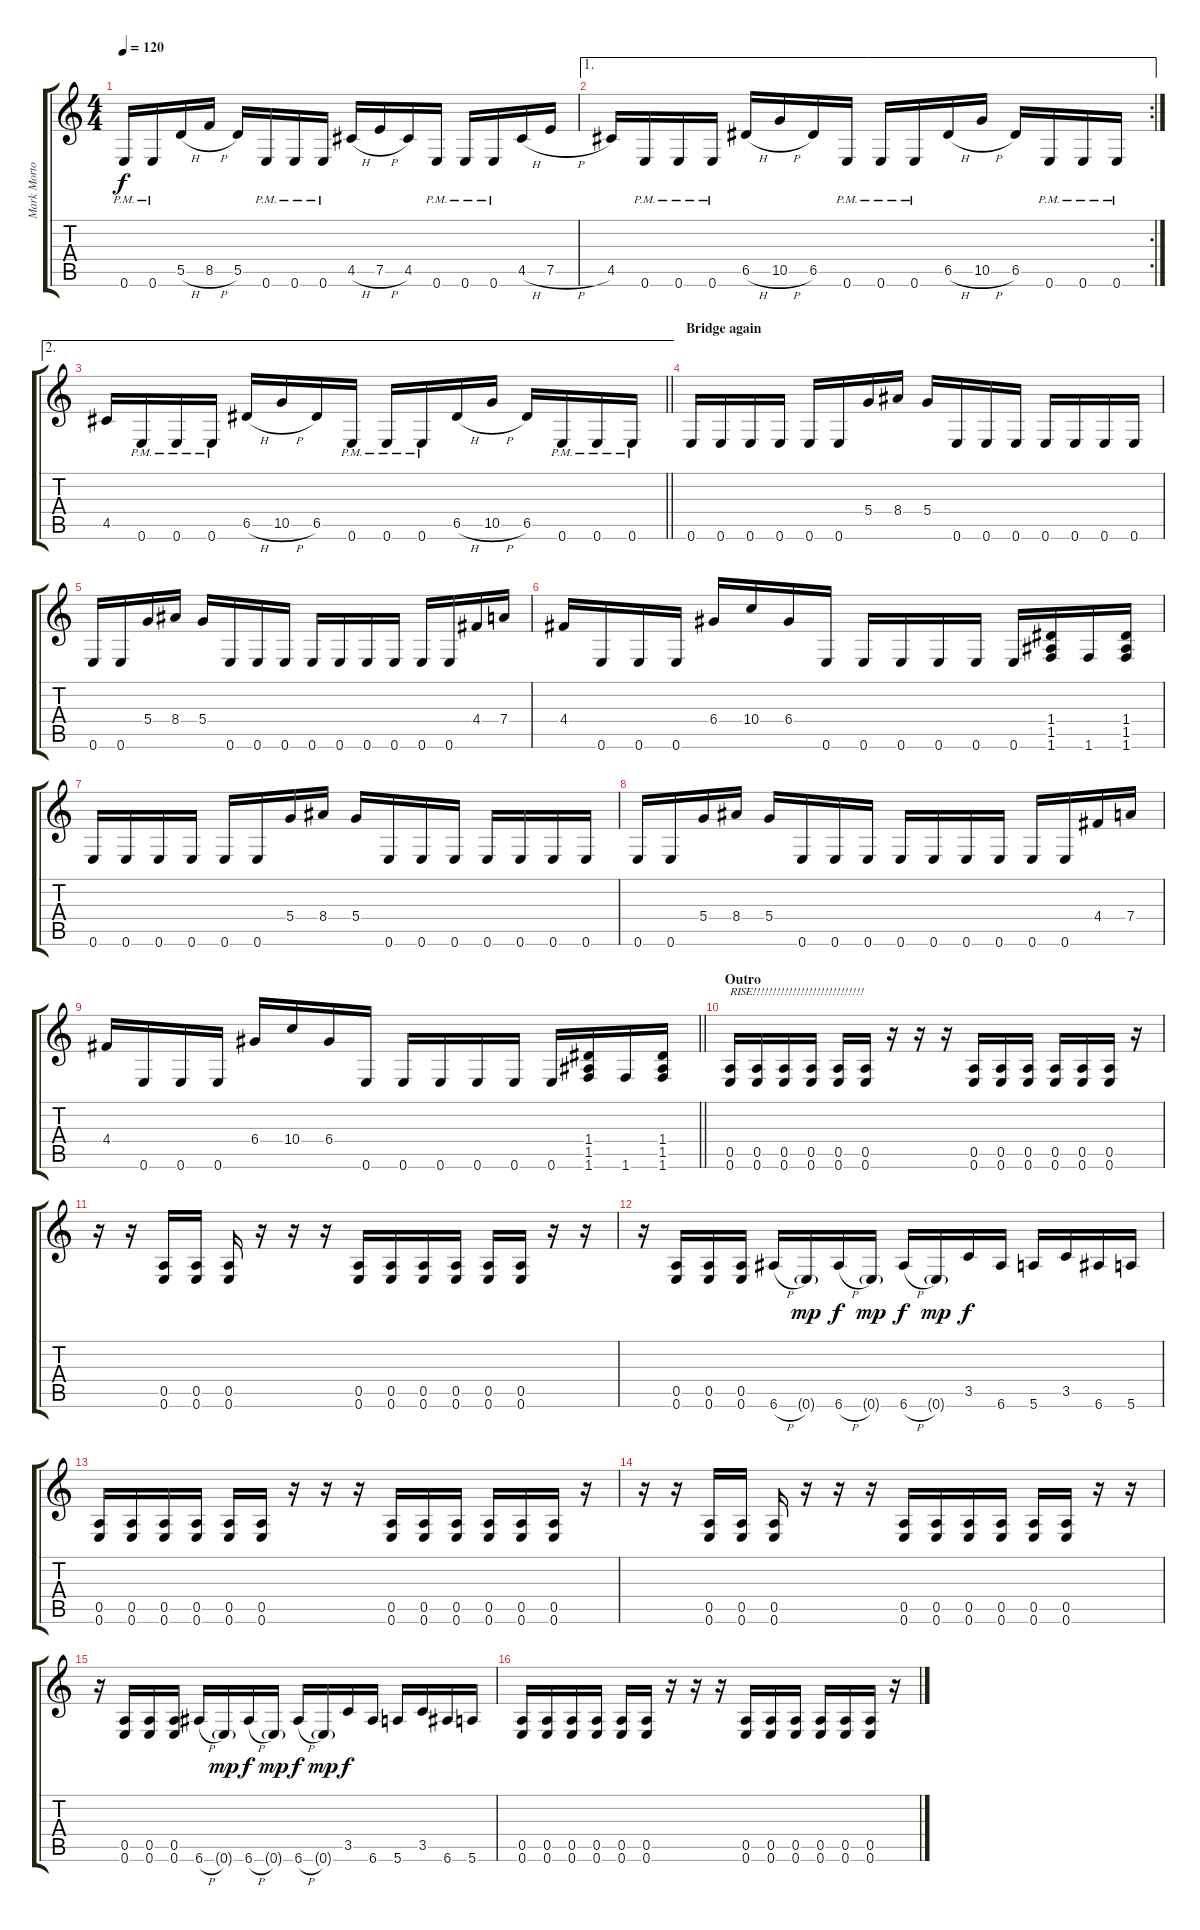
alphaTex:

\track ("Mark Morton" "Mark Morto") {instrument distortionguitar}
\staff {score tabs}
\tuning (E4 B3 G3 D3 A2 E2) {hide}
\ts (4 4)
\tempo 120
\clef g2
\ks c
0.6{pm}.16{dy f} 0.6{pm}.16 5.5{h}.16 8.5{h}.16 5.5.16 0.6{pm}.16 0.6{pm}.16 0.6{pm}.16 4.5{h}.16 7.5{h}.16 4.5.16 0.6{pm}.16 0.6{pm}.16 0.6{pm}.16 4.5{h}.16 7.5{h}.16 |
\ae 1
\rc 2
4.5.16 0.6{pm}.16 0.6{pm}.16 0.6{pm}.16 6.5{h}.16 10.5{h}.16 6.5.16 0.6{pm}.16 0.6{pm}.16 0.6{pm}.16 6.5{h}.16 10.5{h}.16 6.5.16 0.6{pm}.16 0.6{pm}.16 0.6{pm}.16 |
\ae 2
\barLineRight lightlight
4.5.16 0.6{pm}.16 0.6{pm}.16 0.6{pm}.16 6.5{h}.16 10.5{h}.16 6.5.16 0.6{pm}.16 0.6{pm}.16 0.6{pm}.16 6.5{h}.16 10.5{h}.16 6.5.16 0.6{pm}.16 0.6{pm}.16 0.6{pm}.16 |
\section ("" "Bridge again")
0.6.16 0.6.16 0.6.16 0.6.16 0.6.16 0.6.16 5.4.16 8.4.16 5.4.16 0.6.16 0.6.16 0.6.16 0.6.16 0.6.16 0.6.16 0.6.16 |
0.6.16 0.6.16 5.4.16 8.4.16 5.4.16 0.6.16 0.6.16 0.6.16 0.6.16 0.6.16 0.6.16 0.6.16 0.6.16 0.6.16 4.4.16 7.4.16 |
4.4.16 0.6.16 0.6.16 0.6.16 6.4.16 10.4.16 6.4.16 0.6.16 0.6.16 0.6.16 0.6.16 0.6.16 0.6.16 (1.4 1.5 1.6).16 1.6.16 (1.4 1.5 1.6).16 |
0.6.16 0.6.16 0.6.16 0.6.16 0.6.16 0.6.16 5.4.16 8.4.16 5.4.16 0.6.16 0.6.16 0.6.16 0.6.16 0.6.16 0.6.16 0.6.16 |
0.6.16 0.6.16 5.4.16 8.4.16 5.4.16 0.6.16 0.6.16 0.6.16 0.6.16 0.6.16 0.6.16 0.6.16 0.6.16 0.6.16 4.4.16 7.4.16 |
\barLineRight lightlight
4.4.16 0.6.16 0.6.16 0.6.16 6.4.16 10.4.16 6.4.16 0.6.16 0.6.16 0.6.16 0.6.16 0.6.16 0.6.16 (1.4 1.5 1.6).16 1.6.16 (1.4 1.5 1.6).16 |
\section ("" "Outro")
(0.5 0.6).16{txt "RISE!!!!!!!!!!!!!!!!!!!!!!!!!!!!"} (0.5 0.6).16 (0.5 0.6).16 (0.5 0.6).16 (0.5 0.6).16 (0.5 0.6).16 r.16 r.16 r.16 (0.5 0.6).16 (0.5 0.6).16 (0.5 0.6).16 (0.5 0.6).16 (0.5 0.6).16 (0.5 0.6).16 r.16 |
r.16 r.16 (0.5 0.6).16 (0.5 0.6).16 (0.5 0.6).16 r.16 r.16 r.16 (0.5 0.6).16 (0.5 0.6).16 (0.5 0.6).16 (0.5 0.6).16 (0.5 0.6).16 (0.5 0.6).16 r.16 r.16 |
r.16 (0.5 0.6).16 (0.5 0.6).16 (0.5 0.6).16 6.6{h}.16 0.6{g}.16{dy mp} 6.6{h}.16{dy f} 0.6{g}.16{dy mp} 6.6{h}.16{dy f} 0.6{g}.16{dy mp} 3.5.16{dy f} 6.6.16 5.6.16 3.5.16 6.6.16 5.6.16 |
(0.5 0.6).16 (0.5 0.6).16 (0.5 0.6).16 (0.5 0.6).16 (0.5 0.6).16 (0.5 0.6).16 r.16 r.16 r.16 (0.5 0.6).16 (0.5 0.6).16 (0.5 0.6).16 (0.5 0.6).16 (0.5 0.6).16 (0.5 0.6).16 r.16 |
r.16 r.16 (0.5 0.6).16 (0.5 0.6).16 (0.5 0.6).16 r.16 r.16 r.16 (0.5 0.6).16 (0.5 0.6).16 (0.5 0.6).16 (0.5 0.6).16 (0.5 0.6).16 (0.5 0.6).16 r.16 r.16 |
r.16 (0.5 0.6).16 (0.5 0.6).16 (0.5 0.6).16 6.6{h}.16 0.6{g}.16{dy mp} 6.6{h}.16{dy f} 0.6{g}.16{dy mp} 6.6{h}.16{dy f} 0.6{g}.16{dy mp} 3.5.16{dy f} 6.6.16 5.6.16 3.5.16 6.6.16 5.6.16 |
(0.5 0.6).16 (0.5 0.6).16 (0.5 0.6).16 (0.5 0.6).16 (0.5 0.6).16 (0.5 0.6).16 r.16 r.16 r.16 (0.5 0.6).16 (0.5 0.6).16 (0.5 0.6).16 (0.5 0.6).16 (0.5 0.6).16 (0.5 0.6).16 r.16
